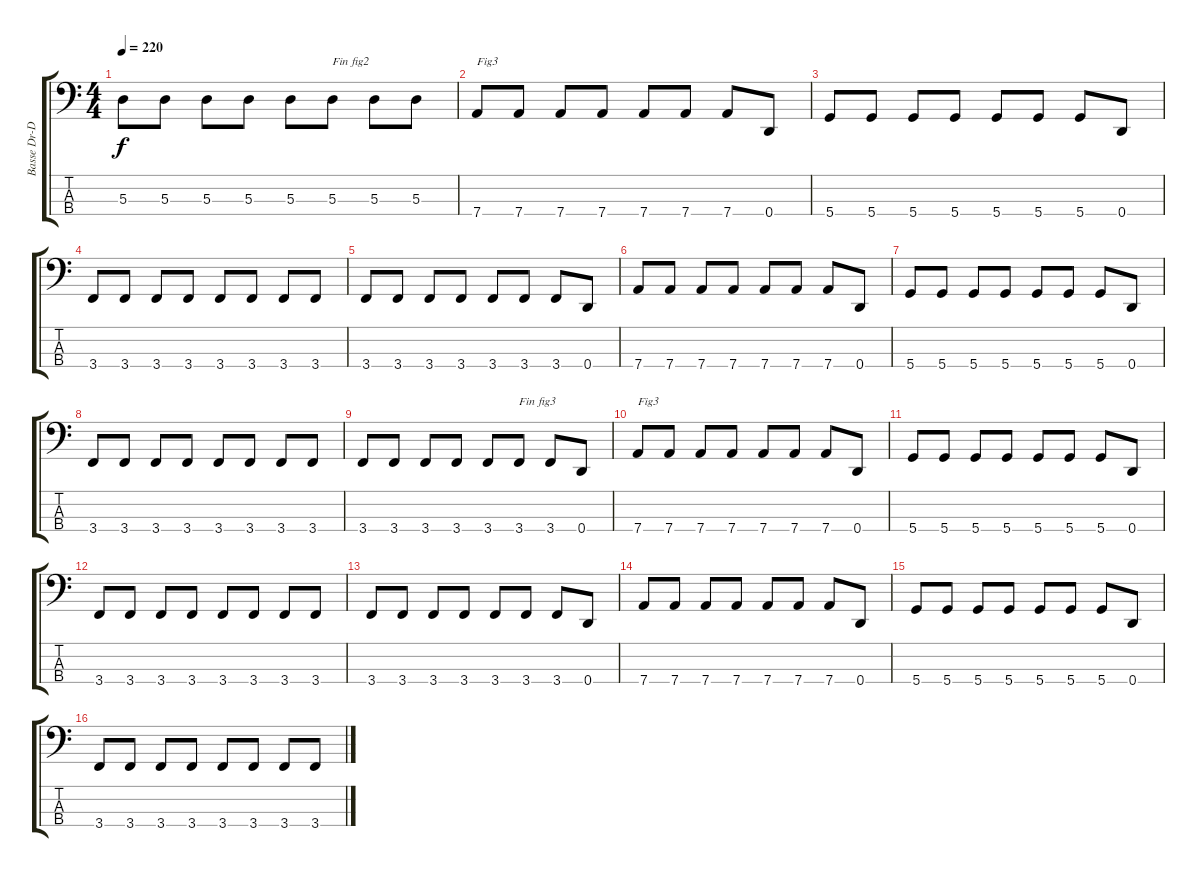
\track ("Basse Dr-D" "Basse Dr-D") {instrument electricbassfinger}
\staff {score tabs}
\tuning (G2 D2 A1 D1) {hide}
\ts (4 4)
\tempo 220
\clef f4
\ks c
5.3.8{dy f} 5.3.8 5.3.8 5.3.8 5.3.8 5.3.8{txt "Fin fig2"} 5.3.8 5.3.8 |
7.4.8{txt "Fig3"} 7.4.8 7.4.8 7.4.8 7.4.8 7.4.8 7.4.8 0.4.8 |
5.4.8 5.4.8 5.4.8 5.4.8 5.4.8 5.4.8 5.4.8 0.4.8 |
3.4.8 3.4.8 3.4.8 3.4.8 3.4.8 3.4.8 3.4.8 3.4.8 |
3.4.8 3.4.8 3.4.8 3.4.8 3.4.8 3.4.8 3.4.8 0.4.8 |
7.4.8 7.4.8 7.4.8 7.4.8 7.4.8 7.4.8 7.4.8 0.4.8 |
5.4.8 5.4.8 5.4.8 5.4.8 5.4.8 5.4.8 5.4.8 0.4.8 |
3.4.8 3.4.8 3.4.8 3.4.8 3.4.8 3.4.8 3.4.8 3.4.8 |
3.4.8 3.4.8 3.4.8 3.4.8 3.4.8 3.4.8{txt "Fin fig3"} 3.4.8 0.4.8 |
7.4.8{txt "Fig3"} 7.4.8 7.4.8 7.4.8 7.4.8 7.4.8 7.4.8 0.4.8 |
5.4.8 5.4.8 5.4.8 5.4.8 5.4.8 5.4.8 5.4.8 0.4.8 |
3.4.8 3.4.8 3.4.8 3.4.8 3.4.8 3.4.8 3.4.8 3.4.8 |
3.4.8 3.4.8 3.4.8 3.4.8 3.4.8 3.4.8 3.4.8 0.4.8 |
7.4.8 7.4.8 7.4.8 7.4.8 7.4.8 7.4.8 7.4.8 0.4.8 |
5.4.8 5.4.8 5.4.8 5.4.8 5.4.8 5.4.8 5.4.8 0.4.8 |
3.4.8 3.4.8 3.4.8 3.4.8 3.4.8 3.4.8 3.4.8 3.4.8
